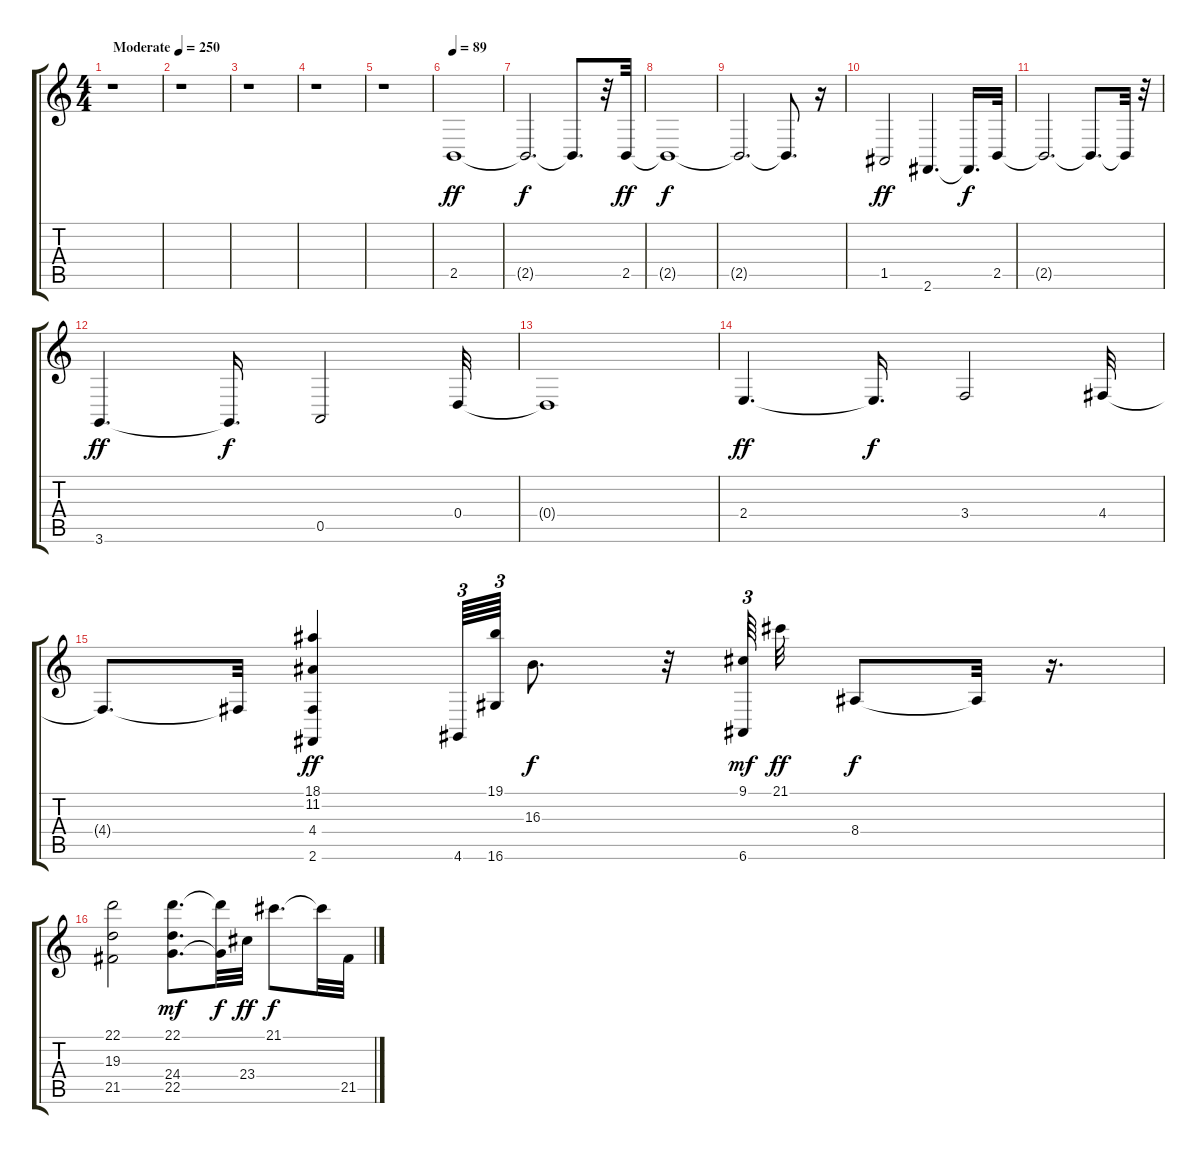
\track "" {instrument stringensemble1}
\staff {score tabs}
\tuning (E4 B3 G3 D3 A2 E2) {hide}
\ts (4 4)
\tempo (250 "Moderate")
\clef g2
\ks c
r.1{dy ff instrument stringensemble1} |
r.1 |
r.1 |
r.1 |
r.1 |
\tempo 89
2.5.1 |
2.5{t}.2{d dy f} 2.5{t}.8{d} r.32 2.5.32{dy ff} |
2.5{t}.1{dy f} |
2.5{t}.2{d} 2.5{t}.8{d} r.16 |
1.5.2{dy ff} 2.6.4{d} 2.6{t}.16{d dy f} 2.5.32 |
2.5{t}.2{d} 2.5{t}.8{d} 2.5{t}.32 r.32 |
3.6.4{d dy ff} 3.6{t}.16{d dy f} 0.5.2 0.4.32 |
0.4{t}.1 |
2.4.4{d dy ff} 2.4{t}.16{d dy f} 3.4.2 4.4.32 |
4.4{t}.8{d} 4.4{t}.32 (18.1 11.2 4.4 2.6).4{dy ff} 4.6.64{tu (3 2)} (19.1 16.6).64{tu (3 2)} 16.3.8{d dy f} r.32 (9.1 6.6).64{tu (3 2) dy mf} 21.1.32{dy ff} 8.4.8{dy f} 8.4{t}.32 r.16{d} |
(22.1 19.3 21.5).2 (22.1 24.4 22.5).8{d dy mf} (22.1{t} 22.5{t}).32{dy f} 23.4.32{dy ff} 21.1.8{d dy f} 21.1{t}.32 21.5.32
